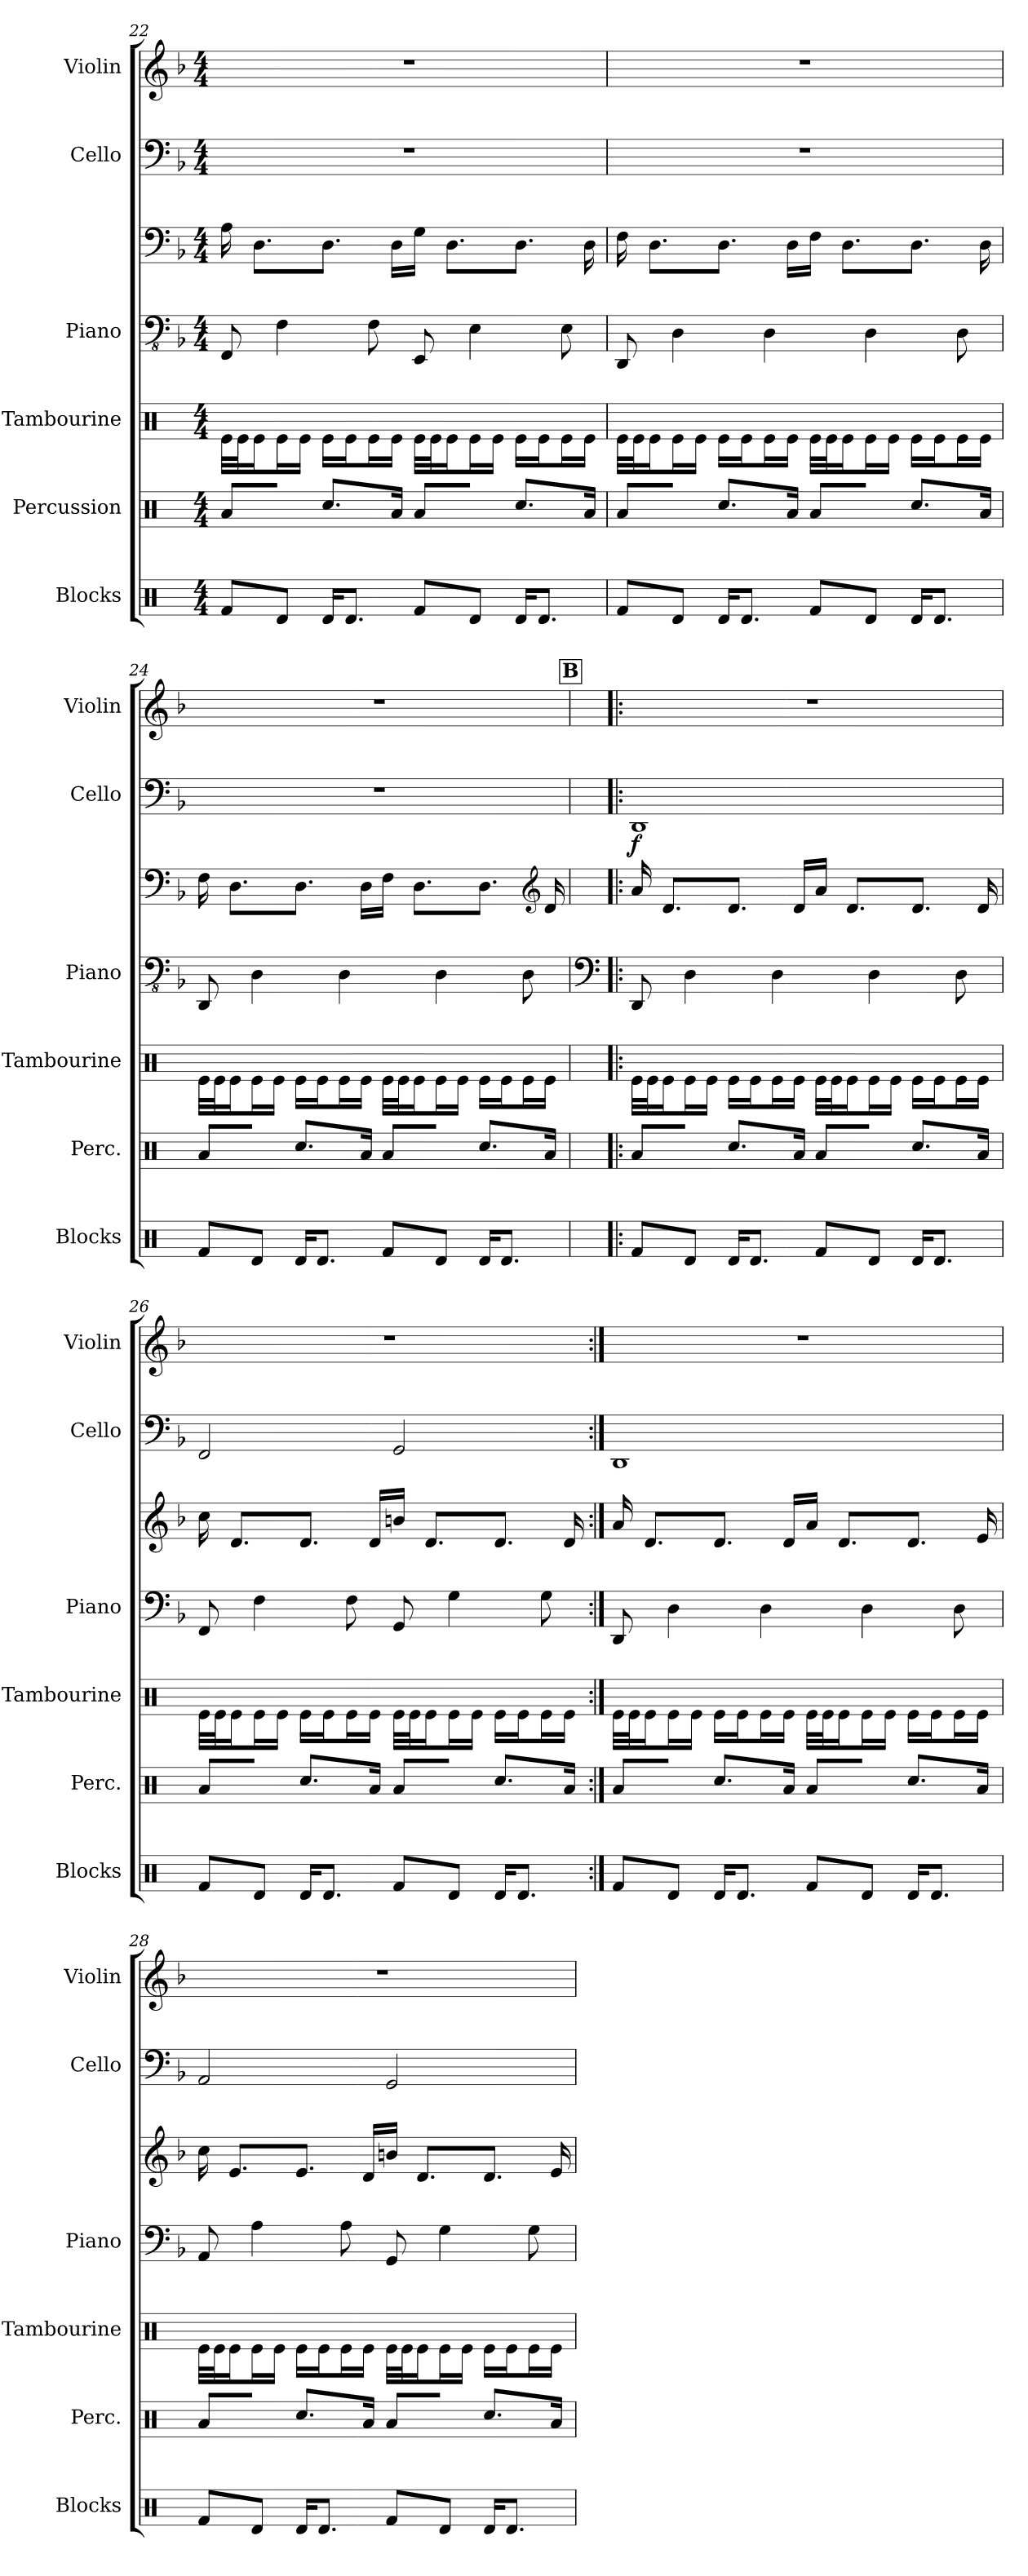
**kern	**kern	**kern	**kern	**kern	**kern	**dynam	**kern
*part6	*part5	*part4	*part3	*part3	*part2	*part2	*part1
*staff7	*staff6	*staff5	*staff4	*staff3	*staff2	*staff2	*staff1
*I"Blocks	*I"Percussion	*I"Tambourine	*I"Piano	*	*I"Cello	*	*I"Violin
*I'Blocks	*I'Perc.	*I'Tambourine	*I'Piano	*	*I'Cello	*	*I'Violin
*clefX	*clefX	*clefX	*clefFv4	*clefF4	*clefF4	*	*clefG2
*k[]	*k[]	*k[]	*k[b-]	*k[b-]	*k[b-]	*	*k[b-]
*M4/4	*M4/4	*M4/4	*M4/4	*M4/4	*M4/4	*	*M4/4
=22	=22	=22	=22	=22	=22	=22	=22
8Rf/L	8Ra/L	32Re\LLL	8FFF/	16A\	1r	.	1r
.	.	32Re\J	.	.	.	.	.
.	.	16Re\J	.	8.D\L	.	.	.
8Rd/J	8R/J	16Re\L	4FF\	.	.	.	.
.	.	16Re\JJ	.	.	.	.	.
16Rd/KL	8.Rcc/L	16Re\LL	.	8.D\J	.	.	.
8.Rd/J	.	16Re\J	.	.	.	.	.
.	.	16Re\L	8FF\	.	.	.	.
.	16Ra\Jk	16Re\JJ	.	16D\LL	.	.	.
8Rf/L	8Ra/L	32Re\LLL	8EEE/	16G\JJ	.	.	.
.	.	32Re\J	.	.	.	.	.
.	.	16Re\J	.	8.D\L	.	.	.
8Rd/J	8R/J	16Re\L	4EE\	.	.	.	.
.	.	16Re\JJ	.	.	.	.	.
16Rd/KL	8.Rcc/L	16Re\LL	.	8.D\J	.	.	.
8.Rd/J	.	16Re\J	.	.	.	.	.
.	.	16Re\L	8EE\	.	.	.	.
.	16Ra\Jk	16Re\JJ	.	16D\	.	.	.
=23	=23	=23	=23	=23	=23	=23	=23
8Rf/L	8Ra/L	32Re\LLL	8DDD/	16F\	1r	.	1r
.	.	32Re\J	.	.	.	.	.
.	.	16Re\J	.	8.D\L	.	.	.
8Rd/J	8R/J	16Re\L	4DD\	.	.	.	.
.	.	16Re\JJ	.	.	.	.	.
16Rd/KL	8.Rcc/L	16Re\LL	.	8.D\J	.	.	.
8.Rd/J	.	16Re\J	.	.	.	.	.
.	.	16Re\L	4DD\	.	.	.	.
.	16Ra\Jk	16Re\JJ	.	16D\LL	.	.	.
8Rf/L	8Ra/L	32Re\LLL	.	16F\JJ	.	.	.
.	.	32Re\J	.	.	.	.	.
.	.	16Re\J	.	8.D\L	.	.	.
8Rd/J	8R/J	16Re\L	4DD\	.	.	.	.
.	.	16Re\JJ	.	.	.	.	.
16Rd/KL	8.Rcc/L	16Re\LL	.	8.D\J	.	.	.
8.Rd/J	.	16Re\J	.	.	.	.	.
.	.	16Re\L	8DD\	.	.	.	.
.	16Ra\Jk	16Re\JJ	.	16D\	.	.	.
=24	=24	=24	=24	=24	=24	=24	=24
8Rf/L	8Ra/L	32Re\LLL	8DDD/	16F\	1r	.	1r
.	.	32Re\J	.	.	.	.	.
.	.	16Re\J	.	8.D\L	.	.	.
8Rd/J	8R/J	16Re\L	4DD\	.	.	.	.
.	.	16Re\JJ	.	.	.	.	.
16Rd/KL	8.Rcc/L	16Re\LL	.	8.D\J	.	.	.
8.Rd/J	.	16Re\J	.	.	.	.	.
.	.	16Re\L	4DD\	.	.	.	.
.	16Ra\Jk	16Re\JJ	.	16D\LL	.	.	.
8Rf/L	8Ra/L	32Re\LLL	.	16F\JJ	.	.	.
.	.	32Re\J	.	.	.	.	.
.	.	16Re\J	.	8.D\L	.	.	.
8Rd/J	8R/J	16Re\L	4DD\	.	.	.	.
.	.	16Re\JJ	.	.	.	.	.
16Rd/KL	8.Rcc/L	16Re\LL	.	8.D\J	.	.	.
8.Rd/J	.	16Re\J	.	.	.	.	.
.	.	16Re\L	8DD\	.	.	.	.
*	*	*	*	*clefG2	*	*	*
.	16Ra\Jk	16Re\JJ	.	16d/	.	.	.
!!LO:PB:g=z
!!LO:REH:place=s1:a:B:fs=18:t=B
=25!|:	=25!|:	=25!|:	=25!|:	=25!|:	=25!|:	=25!|:	=25!|:
*	*	*	*clefF4	*	*	*	*
!	!	!	!	!	!	!LO:DY:b	!
8Rf/L	8Ra/L	32Re\LLL	8DD/	16a/	1DD	f	1r
.	.	32Re\J	.	.	.	.	.
.	.	16Re\J	.	8.d/L	.	.	.
8Rd/J	8R/J	16Re\L	4D\	.	.	.	.
.	.	16Re\JJ	.	.	.	.	.
16Rd/KL	8.Rcc/L	16Re\LL	.	8.d/J	.	.	.
8.Rd/J	.	16Re\J	.	.	.	.	.
.	.	16Re\L	4D\	.	.	.	.
.	16Ra\Jk	16Re\JJ	.	16d/LL	.	.	.
8Rf/L	8Ra/L	32Re\LLL	.	16a/JJ	.	.	.
.	.	32Re\J	.	.	.	.	.
.	.	16Re\J	.	8.d/L	.	.	.
8Rd/J	8R/J	16Re\L	4D\	.	.	.	.
.	.	16Re\JJ	.	.	.	.	.
16Rd/KL	8.Rcc/L	16Re\LL	.	8.d/J	.	.	.
8.Rd/J	.	16Re\J	.	.	.	.	.
.	.	16Re\L	8D\	.	.	.	.
.	16Ra\Jk	16Re\JJ	.	16d/	.	.	.
=26	=26	=26	=26	=26	=26	=26	=26
8Rf/L	8Ra/L	32Re\LLL	8FF/	16cc\	2FF/	.	1r
.	.	32Re\J	.	.	.	.	.
.	.	16Re\J	.	8.d/L	.	.	.
8Rd/J	8R/J	16Re\L	4F\	.	.	.	.
.	.	16Re\JJ	.	.	.	.	.
16Rd/KL	8.Rcc/L	16Re\LL	.	8.d/J	.	.	.
8.Rd/J	.	16Re\J	.	.	.	.	.
.	.	16Re\L	8F\	.	.	.	.
.	16Ra\Jk	16Re\JJ	.	16d/LL	.	.	.
8Rf/L	8Ra/L	32Re\LLL	8GG/	16bn/JJ	2GG/	.	.
.	.	32Re\J	.	.	.	.	.
.	.	16Re\J	.	8.d/L	.	.	.
8Rd/J	8R/J	16Re\L	4G\	.	.	.	.
.	.	16Re\JJ	.	.	.	.	.
16Rd/KL	8.Rcc/L	16Re\LL	.	8.d/J	.	.	.
8.Rd/J	.	16Re\J	.	.	.	.	.
.	.	16Re\L	8G\	.	.	.	.
.	16Ra\Jk	16Re\JJ	.	16d/	.	.	.
=27:|!	=27:|!	=27:|!	=27:|!	=27:|!	=27:|!	=27:|!	=27:|!
8Rf/L	8Ra/L	32Re\LLL	8DD/	16a/	1DD	.	1r
.	.	32Re\J	.	.	.	.	.
.	.	16Re\J	.	8.d/L	.	.	.
8Rd/J	8R/J	16Re\L	4D\	.	.	.	.
.	.	16Re\JJ	.	.	.	.	.
16Rd/KL	8.Rcc/L	16Re\LL	.	8.d/J	.	.	.
8.Rd/J	.	16Re\J	.	.	.	.	.
.	.	16Re\L	4D\	.	.	.	.
.	16Ra\Jk	16Re\JJ	.	16d/LL	.	.	.
8Rf/L	8Ra/L	32Re\LLL	.	16a/JJ	.	.	.
.	.	32Re\J	.	.	.	.	.
.	.	16Re\J	.	8.d/L	.	.	.
8Rd/J	8R/J	16Re\L	4D\	.	.	.	.
.	.	16Re\JJ	.	.	.	.	.
16Rd/KL	8.Rcc/L	16Re\LL	.	8.d/J	.	.	.
8.Rd/J	.	16Re\J	.	.	.	.	.
.	.	16Re\L	8D\	.	.	.	.
.	16Ra\Jk	16Re\JJ	.	16e/	.	.	.
=28	=28	=28	=28	=28	=28	=28	=28
8Rf/L	8Ra/L	32Re\LLL	8AA/	16cc\	2AA/	.	1r
.	.	32Re\J	.	.	.	.	.
.	.	16Re\J	.	8.e/L	.	.	.
8Rd/J	8R/J	16Re\L	4A\	.	.	.	.
.	.	16Re\JJ	.	.	.	.	.
16Rd/KL	8.Rcc/L	16Re\LL	.	8.e/J	.	.	.
8.Rd/J	.	16Re\J	.	.	.	.	.
.	.	16Re\L	8A\	.	.	.	.
.	16Ra\Jk	16Re\JJ	.	16d/LL	.	.	.
8Rf/L	8Ra/L	32Re\LLL	8GG/	16bn/JJ	2GG/	.	.
.	.	32Re\J	.	.	.	.	.
.	.	16Re\J	.	8.d/L	.	.	.
8Rd/J	8R/J	16Re\L	4G\	.	.	.	.
.	.	16Re\JJ	.	.	.	.	.
16Rd/KL	8.Rcc/L	16Re\LL	.	8.d/J	.	.	.
8.Rd/J	.	16Re\J	.	.	.	.	.
.	.	16Re\L	8G\	.	.	.	.
.	16Ra\Jk	16Re\JJ	.	16e/	.	.	.
=	=	=	=	=	=	=	=
*-	*-	*-	*-	*-	*-	*-	*-
